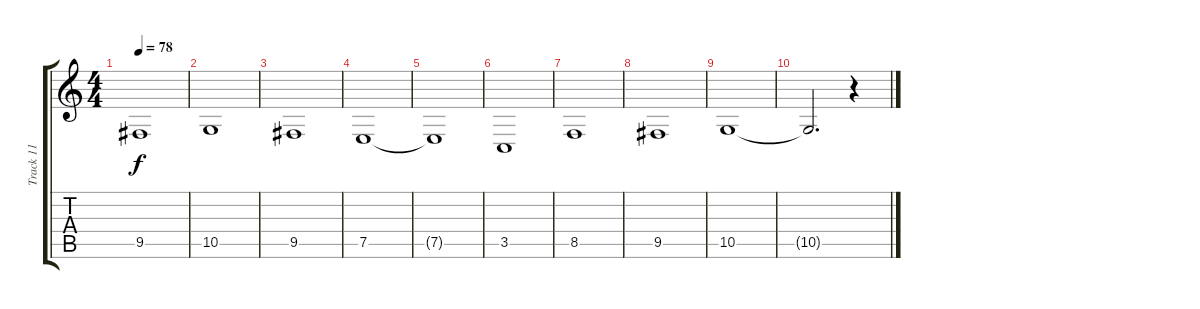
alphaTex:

\track ("Track 11" "Track 11") {instrument tremolostrings}
\staff {score tabs}
\tuning (E4 B3 G3 D3 A2 E2) {hide}
\ts (4 4)
\tempo 78
\clef g2
\ks c
9.5.1{dy f volume 13} |
10.5.1 |
9.5.1 |
7.5.1 |
7.5{t}.1 |
3.5.1 |
8.5.1 |
9.5.1 |
10.5.1 |
10.5{t}.2{d} r.4
